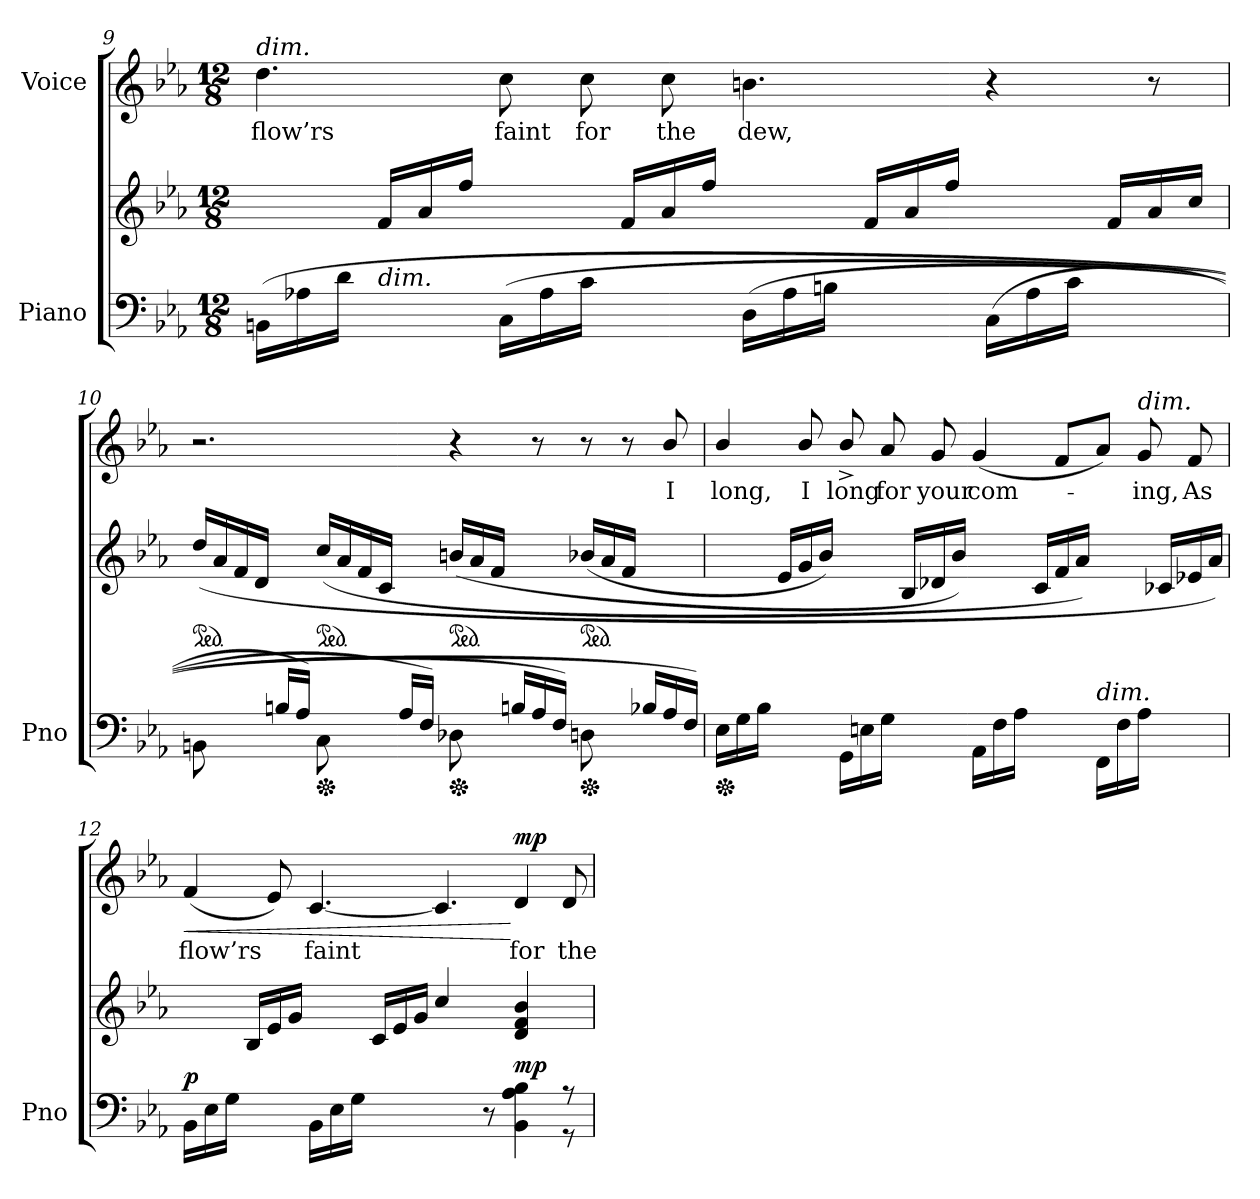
**kern	**kern	**dynam	**kern	**text	**dynam
*part2	*part2	*part2	*part1	*part1	*part1
*staff3	*staff2	*staff2/3	*staff1	*staff1	*staff1
*I"Piano	*	*	*I"Voice	*	*
*I'Pno	*	*	*	*	*
!!LO:LB:g=z
*clefF4	*clefG2	*	*clefG2	*	*
*k[b-e-a-]	*k[b-e-a-]	*	*k[b-e-a-]	*	*
*M12/8	*M12/8	*	*M12/8	*	*
=9	=9	=9	=9	=9	=9
*	*^	*	*	*	*
!	!	!	!	!LO:TX:a:i:t=dim.	!	!
!	!	!	!	!	!LO:LY:b	!
(>16BBn\LL	1.ryy	8.ryy	.	4.dd\	flow’rs	.
16A-X\	.	.	.	.	.	.
16d\JJ	.	.	.	.	.	.
!LO:TX:a:i:t=dim.	!	!	!	!	!	!
8.ryy	.	16f/LL	.	.	.	.
.	.	16a-/	.	.	.	.
.	.	16ff/JJ)	.	.	.	.
!	!	!	!	!	!LO:LY:b	!
(>16C\LL	.	8.ryy	.	8cc\	faint	.
16A-\	.	.	.	.	.	.
!	!	!	!	!	!LO:LY:b	!
16c\JJ	.	.	.	8cc\	for	.
8.ryy	.	16f/LL	.	.	.	.
!	!	!	!	!	!LO:LY:b	!
.	.	16a-/	.	8cc\	the	.
.	.	16ff/JJ)	.	.	.	.
!	!	!	!	!	!LO:LY:b	!
(>16D\LL	.	8.ryy	.	4.bn\	dew,	.
16A-\	.	.	.	.	.	.
16Bn\JJ	.	.	.	.	.	.
8.ryy	.	16f/LL	.	.	.	.
.	.	16a-/	.	.	.	.
.	.	16ff/JJ)	.	.	.	.
(>16C\LL	.	8.ryy	.	4r	.	.
16A-\	.	.	.	.	.	.
16c\JJ	.	.	.	.	.	.
8.ryy	.	16f/LL	.	.	.	.
.	.	16a-/	.	8r	.	.
.	.	16cc/JJ)	.	.	.	.
!!LO:PB:g=z
=10	=10	=10	=10	=10	=10	=10
*^	*	*	*	*	*	*
*	*	*ped	*	*	*	*	*
4ryy	8BBn\	1.rffyy	(<16dd/LL	.	2.r	.	.
.	.	.	16a-/	.	.	.	.
.	8ryy	.	16f/	.	.	.	.
.	.	.	16d/JJ	.	.	.	.
16Bn/LL	8ryy	.	8ryy	.	.	.	.
16A-/JJ)	.	.	.	.	.	.	.
*Xped	*	*	*	*	*	*	*
*	*	*ped	*	*	*	*	*
4ryy	8C\	.	(<16cc/LL	.	.	.	.
.	.	.	16a-/	.	.	.	.
.	8ryy	.	16f/	.	.	.	.
.	.	.	16c/JJ	.	.	.	.
16A-/LL	8ryy	.	8ryy	.	.	.	.
16F/JJ)	.	.	.	.	.	.	.
*Xped	*	*	*	*	*	*	*
*	*	*ped	*	*	*	*	*
8.ryy	8D-X\	.	(<16bn/LL	.	4r	.	.
.	.	.	16a-/	.	.	.	.
.	8ryy	.	16f/JJ	.	.	.	.
16Bn/LL	.	.	8.ryy	.	.	.	.
16A-/	8ryy	.	.	.	8r	.	.
16F/JJ)	.	.	.	.	.	.	.
*Xped	*	*	*	*	*	*	*
*	*	*ped	*	*	*	*	*
8.ryy	8Dn\	.	(<16b-X/LL	.	8r	.	.
.	.	.	16a-/	.	.	.	.
.	8ryy	.	16f/JJ	.	8r	.	.
16B-X/LL	.	.	8.ryy	.	.	.	.
!	!	!	!	!	!	!LO:LY:b	!
16A-/	8ryy	.	.	.	8b-/	I	.
16F/JJ)	.	.	.	.	.	.	.
*v	*v	*	*	*	*	*	*
!!LO:LB:g=z
=11	=11	=11	=11	=11	=11	=11
*Xped	*	*	*	*	*	*
!	!	!	!	!	!LO:LY:b	!
(>16E-\LL	1.ryy	8.ryy	.	4b-/	long,	.
16G\	.	.	.	.	.	.
16B-\JJ	.	.	.	.	.	.
8.ryy	.	16e-/LL	.	.	.	.
!	!	!	!	!	!LO:LY:b	!
.	.	16g/	.	8b-/	I	.
.	.	16b-/JJ)	.	.	.	.
!	!	!	!	!	!LO:LY:b	!
(>16GG\LL	.	8.ryy	.	8b-^/	long	.
16En\	.	.	.	.	.	.
!	!	!	!	!	!LO:LY:b	!
16G\JJ	.	.	.	8a-/	for	.
8.ryy	.	16B-/LL	.	.	.	.
!	!	!	!	!	!LO:LY:b	!
.	.	16d-X/	.	8g/	your	.
.	.	16b-/JJ)	.	.	.	.
!	!	!	!	!	!LO:LY:b	!
(>16AA-\LL	.	8.ryy	.	(>4g/	com-	.
16F\	.	.	.	.	.	.
16A-\JJ	.	.	.	.	.	.
8.ryy	.	16c/LL	.	.	.	.
.	.	16f/	.	8f/L	.	.
.	.	16a-/JJ)	.	.	.	.
!LO:TX:a:i:t=dim.	!	!	!	!	!	!
(>16FF\LL	.	8.ryy	.	8a-/J)	.	.
16F\	.	.	.	.	.	.
!	!	!	!	!LO:TX:a:i:t=dim.	!	!
!	!	!	!	!	!LO:LY:b	!
16A-\JJ	.	.	.	8g/	-ing,	.
8.ryy	.	16c-X/LL	.	.	.	.
!	!	!	!	!	!LO:LY:b	!
.	.	16e-X/	.	8f/	As	.
.	.	16a-/JJ)	.	.	.	.
!!LO:LB:g=z
=12	=12	=12	=12	=12	=12	=12
*^	*	*	*	*	*	*
!	!	!	!	!LO:DY:a=2	!	!LO:LY:b	!LO:HP:b
(>16BB-\LL	8ryy	1.ryy	8.ryy	p	(<4f/	flow’rs	<
16E-\	.	.	.	.	.	.	.
*v	*v	*	*	*	*	*	*
16G\JJ	.	.	.	.	.	.
8.ryy	.	16B-/LL	.	.	.	.
.	.	16e-/	.	8e-/)	.	.
.	.	16g/JJ)	.	.	.	.
!	!	!	!	!	!LO:LY:b	!
(>16BB-\LL	.	8.ryy	.	[4.c/	faint	.
16E-\	.	.	.	.	.	.
16G\JJ	.	.	.	.	.	.
4..ryy	.	16c/LL	.	.	.	.
.	.	16e-/	.	.	.	.
.	.	16g/JJ	.	.	.	.
.	.	4cc/)	.	4.c/]	.	.
8r	.	8ryy	.	.	.	.
*^	*	*	*	*	*	*
!	!	!	!	!LO:DY:a=2	!	!LO:LY:b	!LO:DY:n=1:a
4ryy	4BB-\ 4A-\ 4B-\	.	4d/ 4f/ 4b-/	mp	4d/	for	[ mp
!	!	!	!	!	!	!LO:LY:b	!
8rGG	8rA	.	8ryy	.	8d/	the	.
*v	*v	*	*	*	*	*	*
*	*v	*v	*	*	*	*
=	=	=	=	=	=
*-	*-	*-	*-	*-	*-
